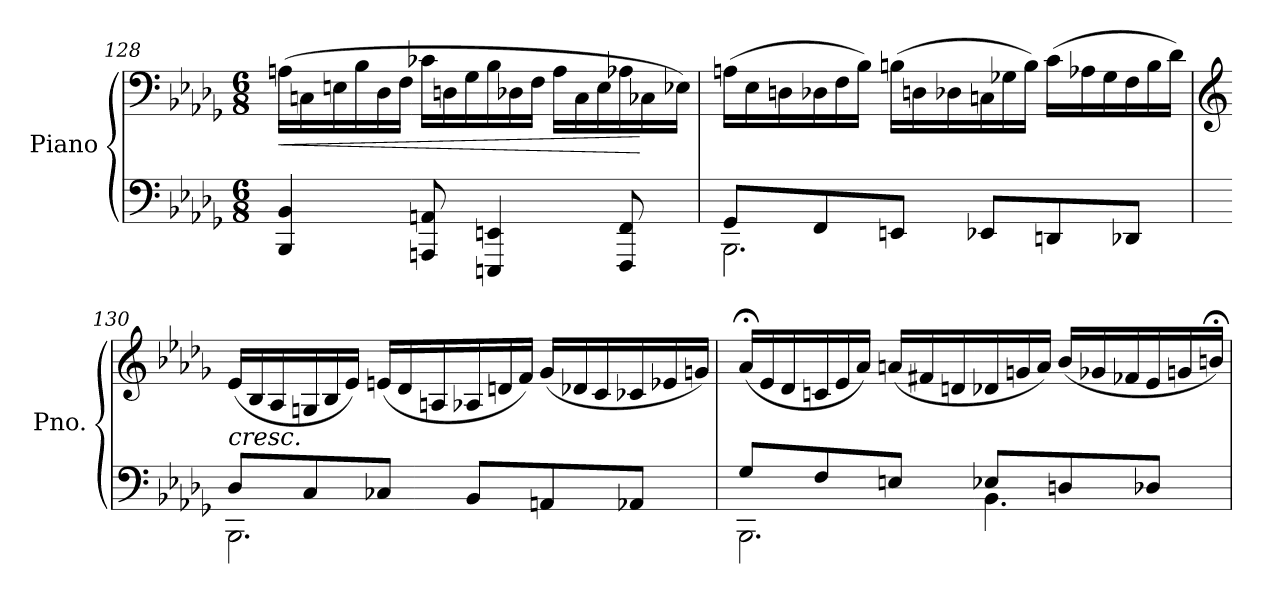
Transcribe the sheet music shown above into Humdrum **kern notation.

**kern	**kern	**dynam
*part1	*part1	*part1
*staff2	*staff1	*staff1/2
*I"Piano	*	*
*I'Pno.	*	*
!!LO:LB:g=z
*clefF4	*clefF4	*
*k[b-e-a-d-g-]	*k[b-e-a-d-g-]	*
*M6/8	*M6/8	*
*	*Xtuplet	*
=128	=128	=128
!	!	!LO:HP:b
4BBB-/ 4BB-/	(>24An\LL	<
.	24Cn\	.
.	24En\	.
.	24B-\	.
.	24D-\	.
.	24F\JJ	.
8AAAn/ 8AAn/	24c-X\LL	.
.	24Dn\	.
.	24G-\	.
4EEEn/ 4EEn/	24B-\	.
.	24D-X\	.
.	24F\JJ	.
.	24A\LL	.
.	24C\	.
.	24E\	.
8FFF/ 8FF/	24A-X\	.
.	24C-X\	[
.	24E-X\JJ)	.
=129	=129	=129
*^	*	*
!	!	!	!LO:DY:a=2
!	!	!	!LO:DY:n=1:b
8GG-/L	2.BBB-\	(>24An\LL	mf mp
.	.	24E-\	.
.	.	24Dn\	.
8FF/	.	24D-X\	.
.	.	24F\	.
.	.	24B-\JJ)	.
8EEn/J	.	(>24Bn\LL	.
.	.	24Dn\	.
.	.	24D-X\	.
8EE-X/L	.	24Cn\	.
.	.	24G-X\	.
.	.	24B\JJ)	.
8DDn/	.	(>24c\LL	.
.	.	24A-X\	.
.	.	24G-\	.
8DD-X/J	.	24F\	.
.	.	24B\	.
.	.	24d-\JJ)	.
!!LO:LB:g=z
=130	=130	=130	=130
*	*	*clefG2	*
!LO:TX:a:i:t=cresc.	!	!	!
8D-/L	2.BBB-\	(<24e-/LL	.
.	.	24B-/	.
.	.	24A-/	.
8C/	.	24Gn/	.
.	.	24B-/	.
.	.	24e-/JJ)	.
8C-X/J	.	(<24en/LL	.
.	.	24d-/	.
.	.	24An/	.
8BB-/L	.	24A-X/	.
.	.	24dn/	.
.	.	24f/JJ)	.
8AAn/	.	(<24g-/LL	.
.	.	24d-X/	.
.	.	24c/	.
8AA-X/J	.	24c-X/	.
.	.	24e-X/	.
.	.	24gn/JJ)	.
*v	*v	*	*
=131	=131	=131
qG-yy	qaa-;<yy	.
*^	*	*
*	*^	*	*
8G-:/L	2.BBB-\	4.ryy	(<24a-;</LL	.
.	.	.	24e-/	.
.	.	.	24d-/	.
8F/	.	.	24cn/	.
.	.	.	24e-/	.
.	.	.	24a-/JJ)	.
8En/J	.	.	(<24an/LL	.
.	.	.	24f#X/	.
.	.	.	24dn/	.
8E-X/L	.	4.BB-\	24d-X/	.
.	.	.	24gn/	.
.	.	.	24a/JJ)	.
8Dn/	.	.	(<24b-/LL	.
.	.	.	24g-X/	.
.	.	.	24f-X/	.
8D-X/J	.	.	24e-/	.
.	.	.	24gn/	.
.	.	.	24bn;</JJ)	.
*v	*v	*v	*	*
=	=	=
*-	*-	*-
